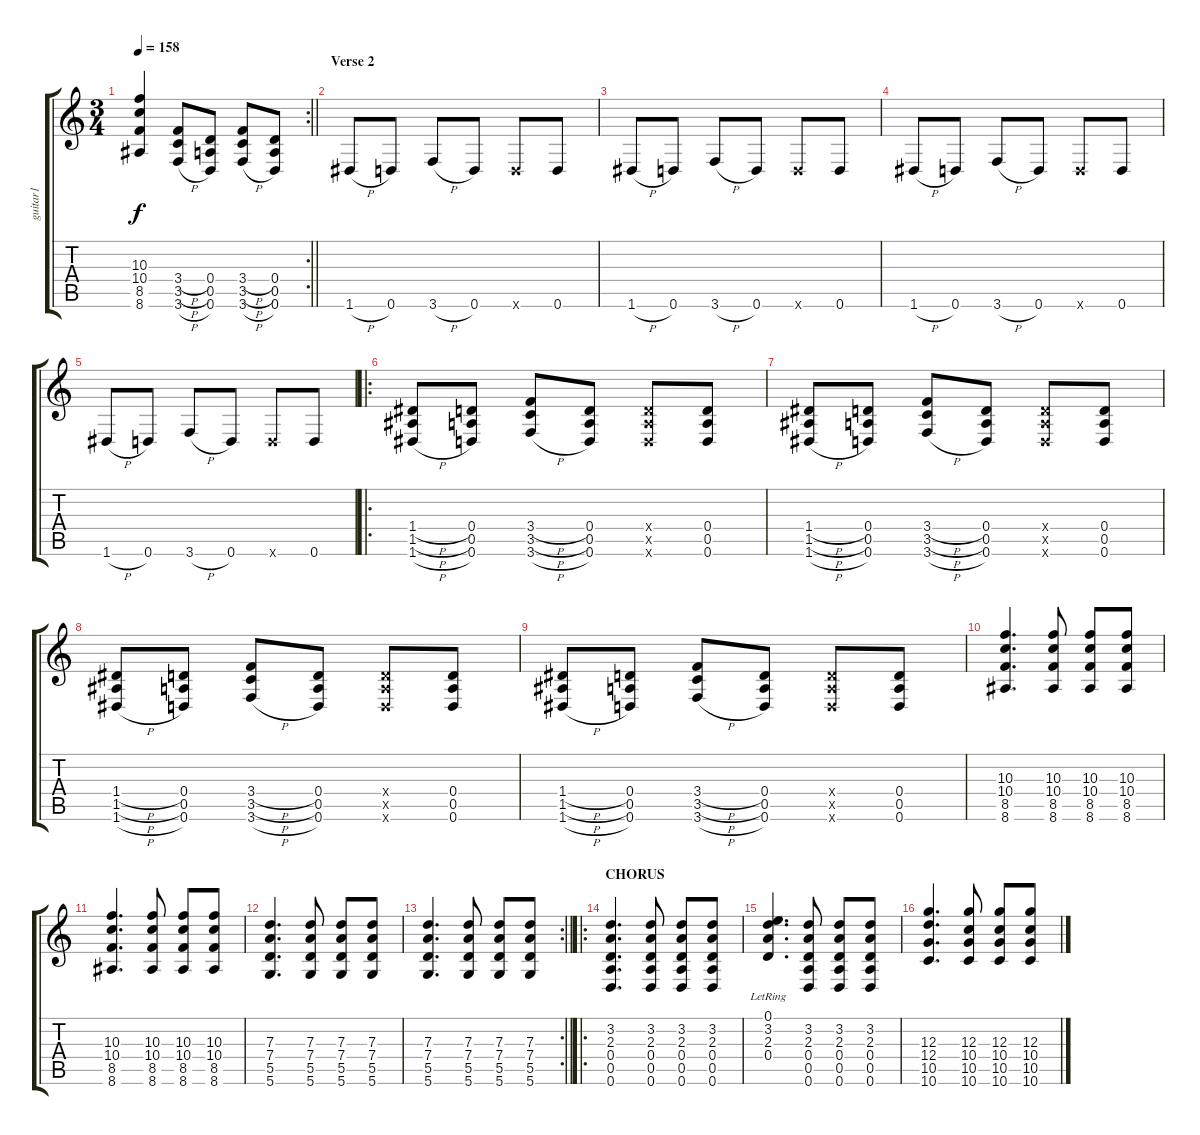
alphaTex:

\track ("guitar1" "guitar1") {instrument distortionguitar}
\staff {score tabs}
\tuning (E4 B3 G3 D3 A2 D2) {hide}
\rc 2
\ts (3 4)
\tempo 158
\clef g2
\barLineRight lightlight
\ks c
(10.3 10.4 8.5 8.6).4{dy f} (3.4{h} 3.5{h} 3.6{h}).8 (0.4 0.5 0.6).8 (3.4{h} 3.5{h} 3.6{h}).8 (0.4 0.5 0.6).8 |
\section ("" "Verse 2")
1.6{h}.8 0.6.8 3.6{h}.8 0.6.8 0.6{x}.8 0.6.8 |
1.6{h}.8 0.6.8 3.6{h}.8 0.6.8 0.6{x}.8 0.6.8 |
1.6{h}.8 0.6.8 3.6{h}.8 0.6.8 0.6{x}.8 0.6.8 |
1.6{h}.8 0.6.8 3.6{h}.8 0.6.8 0.6{x}.8 0.6.8 |
\ro
(1.4{h} 1.5{h} 1.6{h}).8 (0.4 0.5 0.6).8 (3.4{h} 3.5{h} 3.6{h}).8 (0.4 0.5 0.6).8 (0.4{x} 0.5{x} 0.6{x}).8 (0.4 0.5 0.6).8 |
(1.4{h} 1.5{h} 1.6{h}).8 (0.4 0.5 0.6).8 (3.4{h} 3.5{h} 3.6{h}).8 (0.4 0.5 0.6).8 (0.4{x} 0.5{x} 0.6{x}).8 (0.4 0.5 0.6).8 |
(1.4{h} 1.5{h} 1.6{h}).8 (0.4 0.5 0.6).8 (3.4{h} 3.5{h} 3.6{h}).8 (0.4 0.5 0.6).8 (0.4{x} 0.5{x} 0.6{x}).8 (0.4 0.5 0.6).8 |
(1.4{h} 1.5{h} 1.6{h}).8 (0.4 0.5 0.6).8 (3.4{h} 3.5{h} 3.6{h}).8 (0.4 0.5 0.6).8 (0.4{x} 0.5{x} 0.6{x}).8 (0.4 0.5 0.6).8 |
(10.3 10.4 8.5 8.6).4{d} (10.3 10.4 8.5 8.6).8 (10.3 10.4 8.5 8.6).8 (10.3 10.4 8.5 8.6).8 |
(10.3 10.4 8.5 8.6).4{d} (10.3 10.4 8.5 8.6).8 (10.3 10.4 8.5 8.6).8 (10.3 10.4 8.5 8.6).8 |
(7.3 7.4 5.5 5.6).4{d} (7.3 7.4 5.5 5.6).8 (7.3 7.4 5.5 5.6).8 (7.3 7.4 5.5 5.6).8 |
\rc 2
\barLineRight lightlight
(7.3 7.4 5.5 5.6).4{d} (7.3 7.4 5.5 5.6).8 (7.3 7.4 5.5 5.6).8 (7.3 7.4 5.5 5.6).8 |
\ro
\section ("" "CHORUS")
(3.2 2.3 0.4 0.5 0.6).4{d} (3.2 2.3 0.4 0.5 0.6).8 (3.2 2.3 0.4 0.5 0.6).8 (3.2 2.3 0.4 0.5 0.6).8 |
(0.1{lr} 3.2{lr} 2.3{lr} 0.4{lr}).4{d} (3.2 2.3 0.4 0.5 0.6).8 (3.2 2.3 0.4 0.5 0.6).8 (3.2 2.3 0.4 0.5 0.6).8 |
(12.3 12.4 10.5 10.6).4{d} (12.3 10.4 10.5 10.6).8 (12.3 10.4 10.5 10.6).8 (12.3 10.4 10.5 10.6).8
